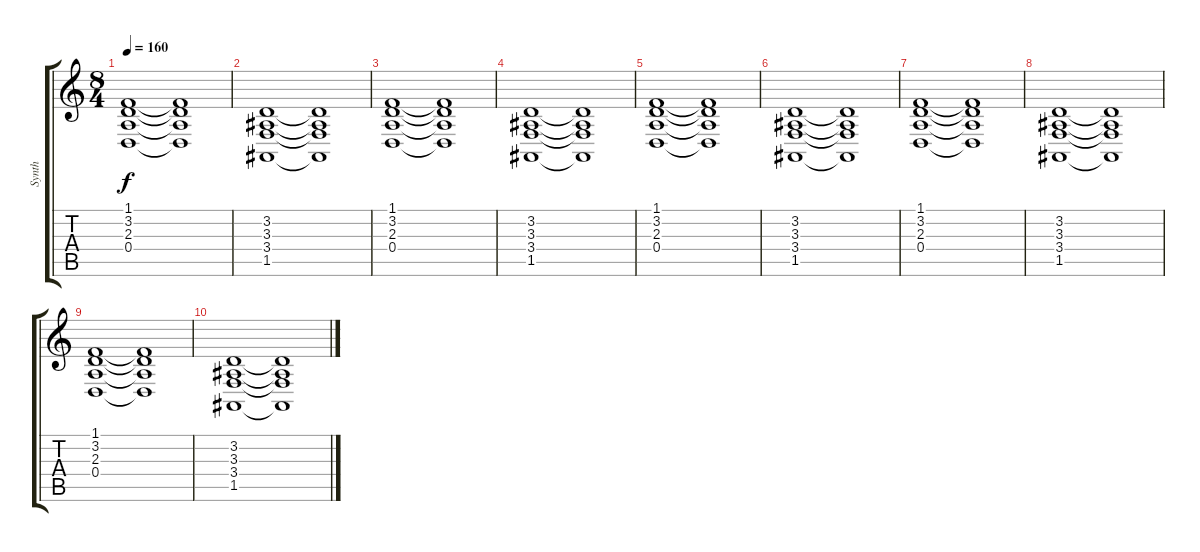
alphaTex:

\track ("Synth" "Synth") {instrument pad2warm}
\staff {score tabs}
\tuning (E4 B3 G3 D3 A2 E2) {hide}
\ts (8 4)
\tempo 160
\clef g2
\ks c
(1.1 3.2 2.3 0.4).1{dy f} (1.1{t} 3.2{t} 2.3{t} 0.4{t}).1 |
(3.2 3.3 3.4 1.5).1 (3.2{t} 3.3{t} 3.4{t} 1.5{t}).1 |
(1.1 3.2 2.3 0.4).1 (1.1{t} 3.2{t} 2.3{t} 0.4{t}).1 |
(3.2 3.3 3.4 1.5).1 (3.2{t} 3.3{t} 3.4{t} 1.5{t}).1 |
(1.1 3.2 2.3 0.4).1 (1.1{t} 3.2{t} 2.3{t} 0.4{t}).1 |
(3.2 3.3 3.4 1.5).1 (3.2{t} 3.3{t} 3.4{t} 1.5{t}).1 |
(1.1 3.2 2.3 0.4).1 (1.1{t} 3.2{t} 2.3{t} 0.4{t}).1 |
(3.2 3.3 3.4 1.5).1 (3.2{t} 3.3{t} 3.4{t} 1.5{t}).1 |
(1.1 3.2 2.3 0.4).1 (1.1{t} 3.2{t} 2.3{t} 0.4{t}).1 |
(3.2 3.3 3.4 1.5).1 (3.2{t} 3.3{t} 3.4{t} 1.5{t}).1
